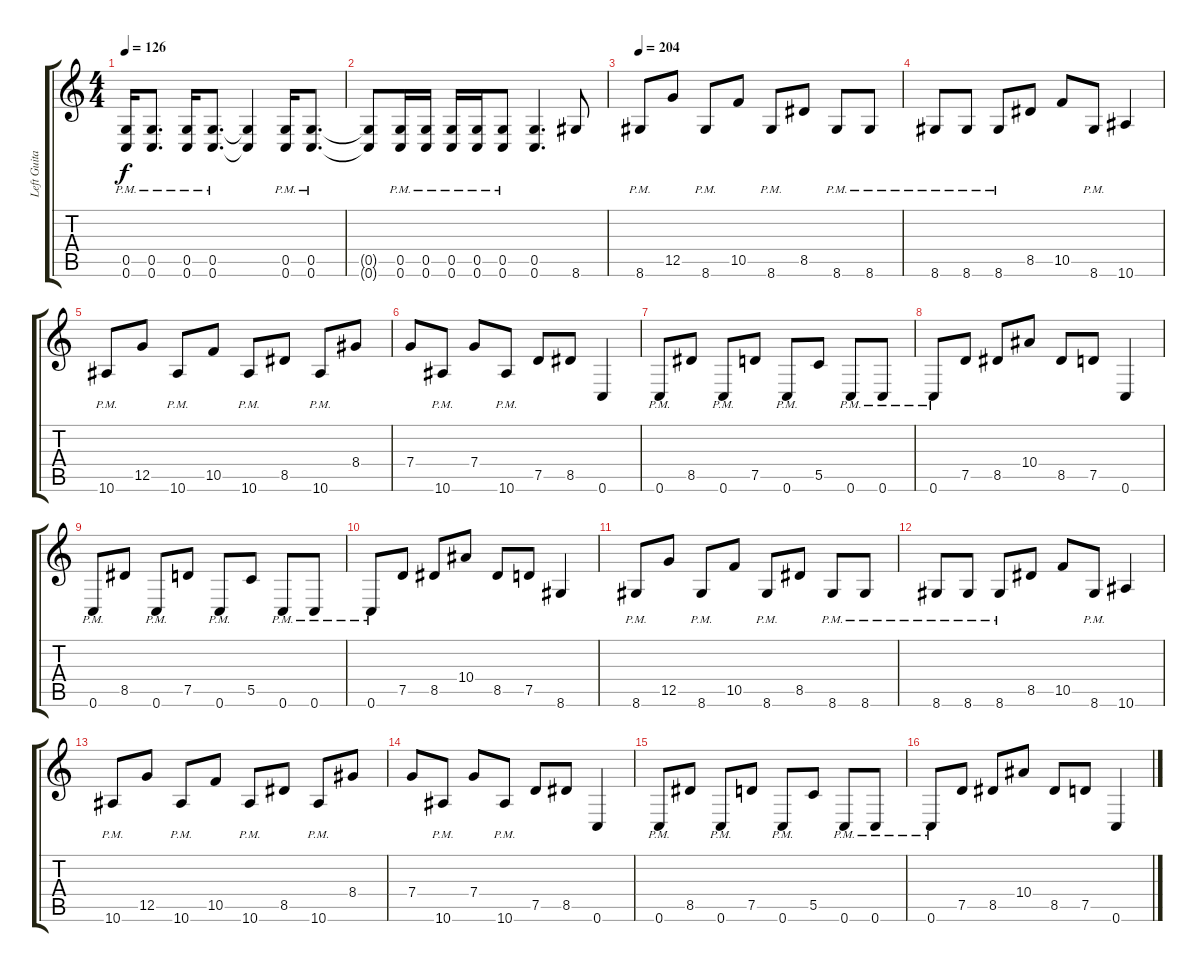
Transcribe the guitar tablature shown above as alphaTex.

\track ("Left Guitar" "Left Guita") {instrument distortionguitar}
\staff {score tabs}
\tuning (D4 A3 F3 C3 G2 C2) {hide}
\ts (4 4)
\tempo 126
\clef g2
\ks c
(0.5{pm} 0.6{pm}).16{dy f} (0.5{pm} 0.6{pm}).8{d} (0.5{pm} 0.6{pm}).16 (0.5{pm} 0.6{pm}).8{d} (0.5{t} 0.6{t}).4 (0.5{pm} 0.6{pm}).16 (0.5{pm} 0.6{pm}).8{d} |
(0.5{t} 0.6{t}).8 (0.5{pm} 0.6{pm}).16 (0.5{pm} 0.6{pm}).16 (0.5{pm} 0.6{pm}).16 (0.5{pm} 0.6{pm}).16 (0.5{pm} 0.6{pm}).8 (0.5 0.6).4{d} 8.6.8 |
\tempo 204
8.6{pm}.8 12.5.8 8.6{pm}.8 10.5.8 8.6{pm}.8 8.5.8 8.6{pm}.8 8.6{pm}.8 |
8.6{pm}.8 8.6{pm}.8 8.6{pm}.8 8.5.8 10.5.8 8.6{pm}.8 10.6.4 |
10.6{pm}.8 12.5.8 10.6{pm}.8 10.5.8 10.6{pm}.8 8.5.8 10.6{pm}.8 8.4.8 |
7.4.8 10.6{pm}.8 7.4.8 10.6{pm}.8 7.5.8 8.5.8 0.6.4 |
0.6{pm}.8 8.5.8 0.6{pm}.8 7.5.8 0.6{pm}.8 5.5.8 0.6{pm}.8 0.6{pm}.8 |
0.6{pm}.8 7.5.8 8.5.8 10.4.8 8.5.8 7.5.8 0.6.4 |
0.6{pm}.8 8.5.8 0.6{pm}.8 7.5.8 0.6{pm}.8 5.5.8 0.6{pm}.8 0.6{pm}.8 |
0.6{pm}.8 7.5.8 8.5.8 10.4.8 8.5.8 7.5.8 8.6.4 |
8.6{pm}.8 12.5.8 8.6{pm}.8 10.5.8 8.6{pm}.8 8.5.8 8.6{pm}.8 8.6{pm}.8 |
8.6{pm}.8 8.6{pm}.8 8.6{pm}.8 8.5.8 10.5.8 8.6{pm}.8 10.6.4 |
10.6{pm}.8 12.5.8 10.6{pm}.8 10.5.8 10.6{pm}.8 8.5.8 10.6{pm}.8 8.4.8 |
7.4.8 10.6{pm}.8 7.4.8 10.6{pm}.8 7.5.8 8.5.8 0.6.4 |
0.6{pm}.8 8.5.8 0.6{pm}.8 7.5.8 0.6{pm}.8 5.5.8 0.6{pm}.8 0.6{pm}.8 |
0.6{pm}.8 7.5.8 8.5.8 10.4.8 8.5.8 7.5.8 0.6.4
